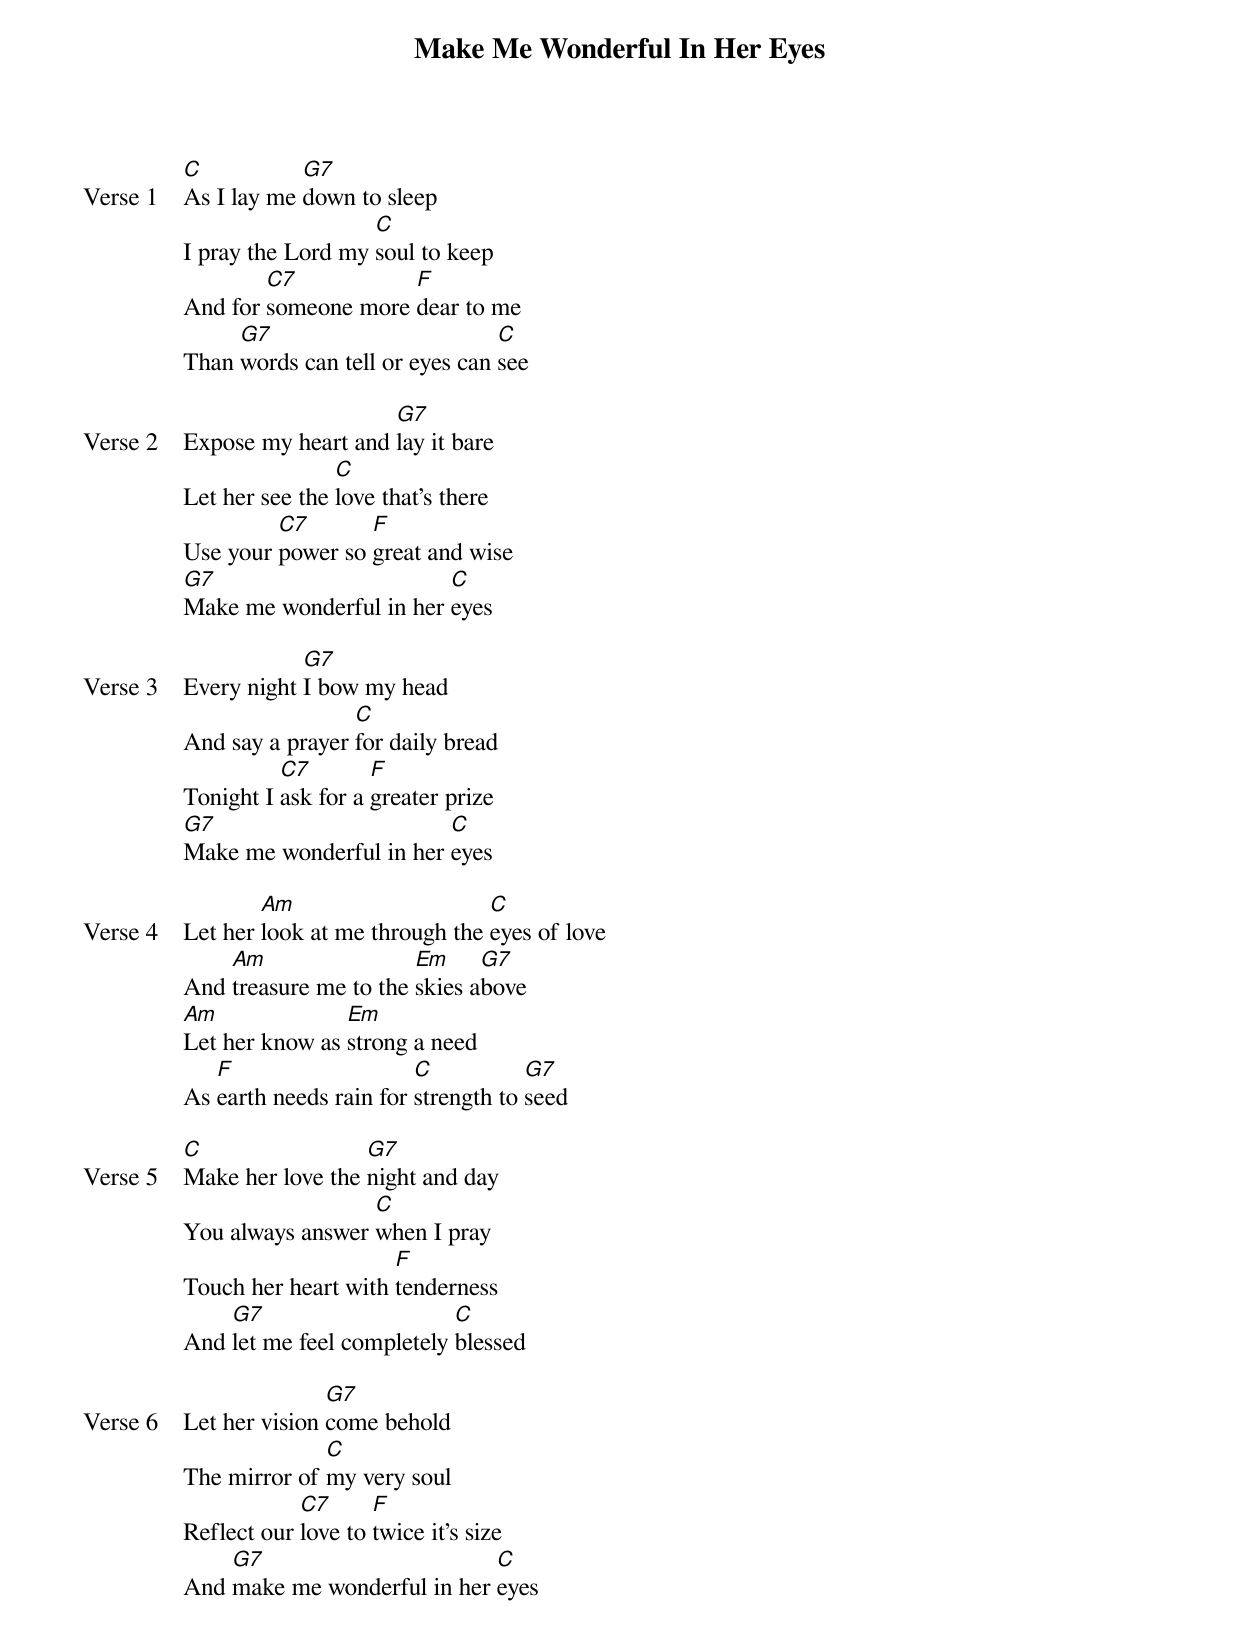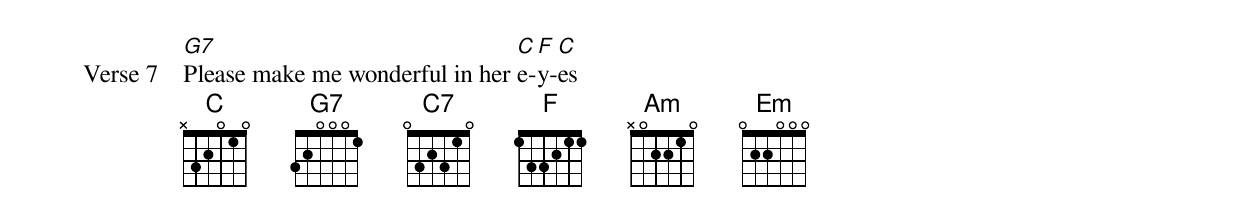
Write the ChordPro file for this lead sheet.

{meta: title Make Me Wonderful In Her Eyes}
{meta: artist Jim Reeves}
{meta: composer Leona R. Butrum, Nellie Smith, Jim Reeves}
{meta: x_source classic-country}
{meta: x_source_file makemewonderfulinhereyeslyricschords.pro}
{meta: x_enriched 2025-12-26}

{start_of_verse: Verse 1}
[C]As I lay me [G7]down to sleep
I pray the Lord my [C]soul to keep
And for [C7]someone more [F]dear to me
Than [G7]words can tell or eyes can [C]see
{end_of_verse}

{start_of_verse: Verse 2}
Expose my heart and [G7]lay it bare
Let her see the [C]love that's there
Use your [C7]power so [F]great and wise
[G7]Make me wonderful in her [C]eyes
{end_of_verse}

{start_of_verse: Verse 3}
Every night [G7]I bow my head
And say a prayer [C]for daily bread
Tonight I [C7]ask for a [F]greater prize
[G7]Make me wonderful in her [C]eyes
{end_of_verse}

{start_of_verse: Verse 4}
Let her [Am]look at me through the [C]eyes of love
And [Am]treasure me to the [Em]skies a[G7]bove
[Am]Let her know as [Em]strong a need
As [F]earth needs rain for [C]strength to [G7]seed
{end_of_verse}

{start_of_verse: Verse 5}
[C]Make her love the [G7]night and day
You always answer [C]when I pray
Touch her heart with [F]tenderness
And [G7]let me feel completely [C]blessed
{end_of_verse}

{start_of_verse: Verse 6}
Let her vision [G7]come behold
The mirror of [C]my very soul
Reflect our [C7]love to [F]twice it's size
And [G7]make me wonderful in her [C]eyes
{end_of_verse}

{start_of_verse: Verse 7}
[G7]Please make me wonderful in her [C]e-[F]y-[C]es
{end_of_verse}
